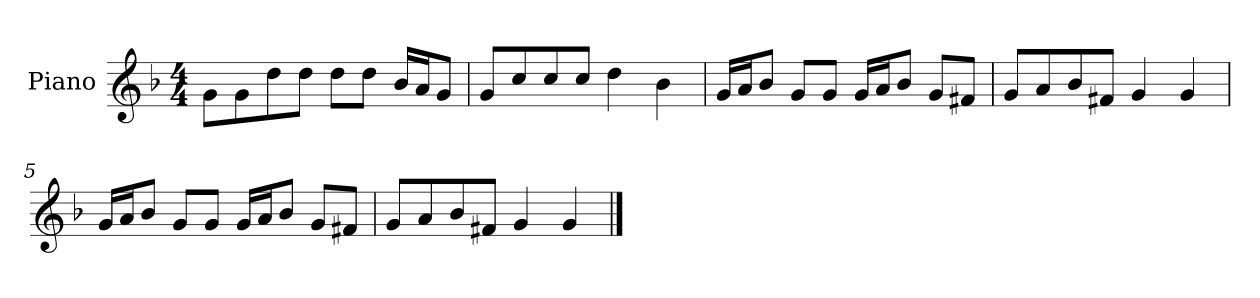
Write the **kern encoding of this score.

**kern
*part1
*staff1
*I"Piano
*I'P-no
*clefG2
*k[b-]
*M4/4
*MM90
=1
8g\L
8g\
8dd\
8dd\J
8dd\L
8dd\J
16b-/LL
16a/J
8g/J
=2
8g/L
8cc/
8cc/
8cc/J
4dd\
4b-\
=3
16g/LL
16a/J
8b-/J
8g/L
8g/J
16g/LL
16a/J
8b-/J
8g/L
8f#X/J
=4
8g/L
8a/
8b-/
8f#X/J
4g/
4g/
!!LO:LB:g=z
=5
16g/LL
16a/J
8b-/J
8g/L
8g/J
16g/LL
16a/J
8b-/J
8g/L
8f#X/J
=6
8g/L
8a/
8b-/
8f#X/J
4g/
4g/
==
*-
